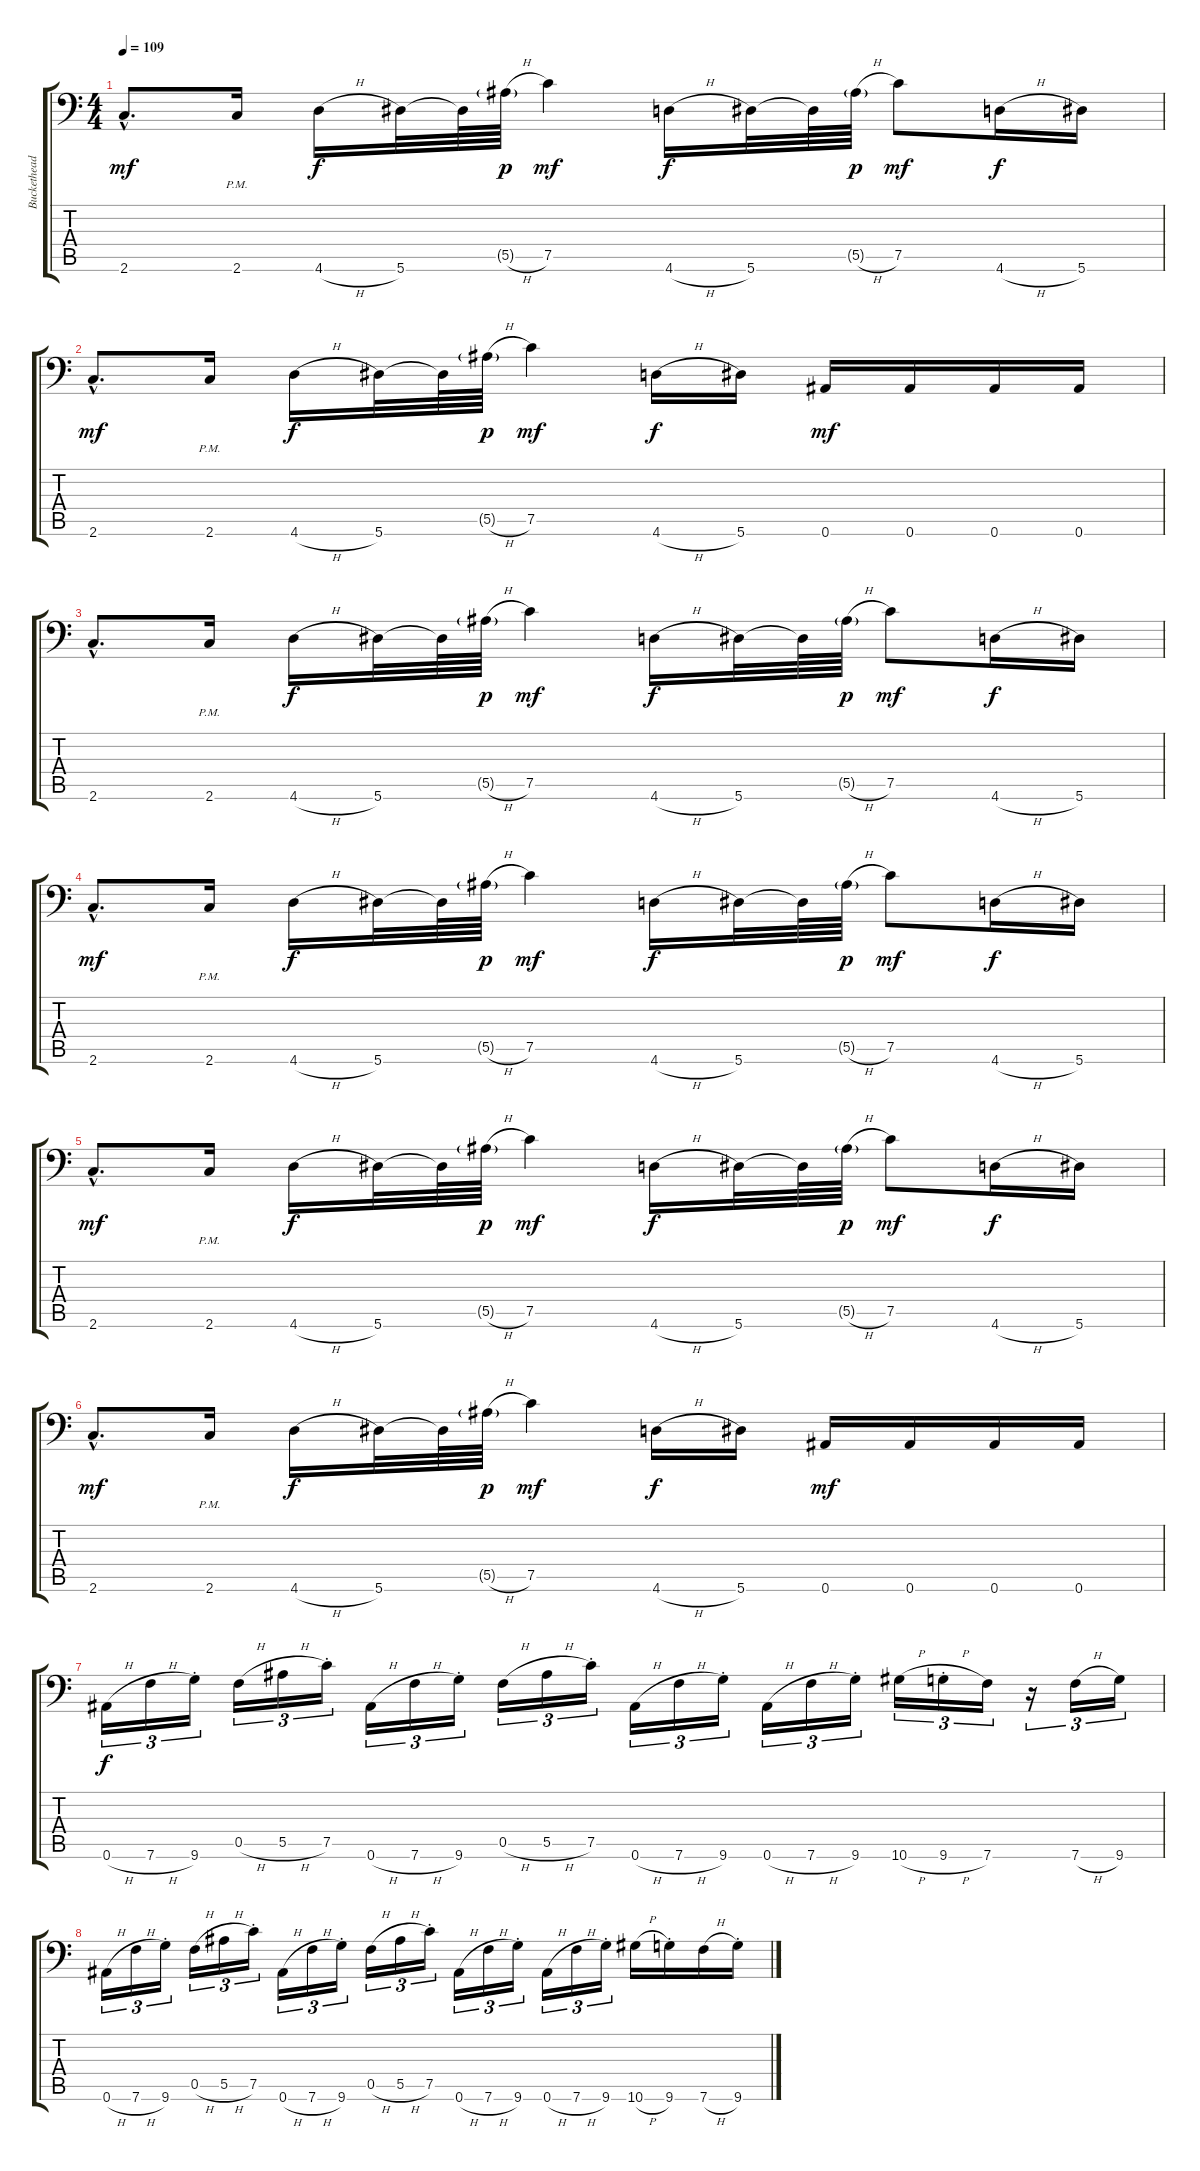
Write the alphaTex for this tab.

\track ("Buckethead" "Buckethead") {instrument distortionguitar}
\staff {score tabs}
\tuning (E4 B3 G3 D3 F2 Bb1) {hide}
\ts (4 4)
\tempo 109
\clef f4
\ks c
2.6{hac}.8{d dy mf} 2.6{pm}.16 4.6{h}.16{dy f} 5.6.32 5.6{t}.64 5.5{h g}.64{dy p} 7.5.4{dy mf} 4.6{h}.16{dy f} 5.6.32 5.6{t}.64 5.5{h g}.64{dy p} 7.5.8{dy mf} 4.6{h}.16{dy f} 5.6.16 |
2.6{hac}.8{d dy mf} 2.6{pm}.16 4.6{h}.16{dy f} 5.6.32 5.6{t}.64 5.5{h g}.64{dy p} 7.5.4{dy mf} 4.6{h}.16{dy f} 5.6.16 0.6.16{dy mf} 0.6.16 0.6.16 0.6.16 |
2.6{hac}.8{d} 2.6{pm}.16 4.6{h}.16{dy f} 5.6.32 5.6{t}.64 5.5{h g}.64{dy p} 7.5.4{dy mf} 4.6{h}.16{dy f} 5.6.32 5.6{t}.64 5.5{h g}.64{dy p} 7.5.8{dy mf} 4.6{h}.16{dy f} 5.6.16 |
2.6{hac}.8{d dy mf} 2.6{pm}.16 4.6{h}.16{dy f} 5.6.32 5.6{t}.64 5.5{h g}.64{dy p} 7.5.4{dy mf} 4.6{h}.16{dy f} 5.6.32 5.6{t}.64 5.5{h g}.64{dy p} 7.5.8{dy mf} 4.6{h}.16{dy f} 5.6.16 |
2.6{hac}.8{d dy mf} 2.6{pm}.16 4.6{h}.16{dy f} 5.6.32 5.6{t}.64 5.5{h g}.64{dy p} 7.5.4{dy mf} 4.6{h}.16{dy f} 5.6.32 5.6{t}.64 5.5{h g}.64{dy p} 7.5.8{dy mf} 4.6{h}.16{dy f} 5.6.16 |
2.6{hac}.8{d dy mf} 2.6{pm}.16 4.6{h}.16{dy f} 5.6.32 5.6{t}.64 5.5{h g}.64{dy p} 7.5.4{dy mf} 4.6{h}.16{dy f} 5.6.16 0.6.16{dy mf} 0.6.16 0.6.16 0.6.16 |
0.6{h}.16{tu (3 2) dy f} 7.6{h}.16{tu (3 2)} 9.6{st}.16{tu (3 2)} 0.5{h}.16{tu (3 2)} 5.5{h}.16{tu (3 2)} 7.5{st}.16{tu (3 2)} 0.6{h}.16{tu (3 2)} 7.6{h}.16{tu (3 2)} 9.6{st}.16{tu (3 2)} 0.5{h}.16{tu (3 2)} 5.5{h}.16{tu (3 2)} 7.5{st}.16{tu (3 2)} 0.6{h}.16{tu (3 2)} 7.6{h}.16{tu (3 2)} 9.6{st}.16{tu (3 2)} 0.6{h}.16{tu (3 2)} 7.6{h}.16{tu (3 2)} 9.6{st}.16{tu (3 2)} 10.6{h}.16{tu (3 2)} 9.6{h st}.16{tu (3 2)} 7.6.16{tu (3 2)} r.16{tu (3 2)} 7.6{h}.16{tu (3 2)} 9.6.16{tu (3 2)} |
0.6{h}.16{tu (3 2)} 7.6{h}.16{tu (3 2)} 9.6{st}.16{tu (3 2)} 0.5{h}.16{tu (3 2)} 5.5{h}.16{tu (3 2)} 7.5{st}.16{tu (3 2)} 0.6{h}.16{tu (3 2)} 7.6{h}.16{tu (3 2)} 9.6{st}.16{tu (3 2)} 0.5{h}.16{tu (3 2)} 5.5{h}.16{tu (3 2)} 7.5{st}.16{tu (3 2)} 0.6{h}.16{tu (3 2)} 7.6{h}.16{tu (3 2)} 9.6{st}.16{tu (3 2)} 0.6{h}.16{tu (3 2)} 7.6{h}.16{tu (3 2)} 9.6{st}.16{tu (3 2)} 10.6{h}.16 9.6{st}.16 7.6{h}.16 9.6{st}.16
